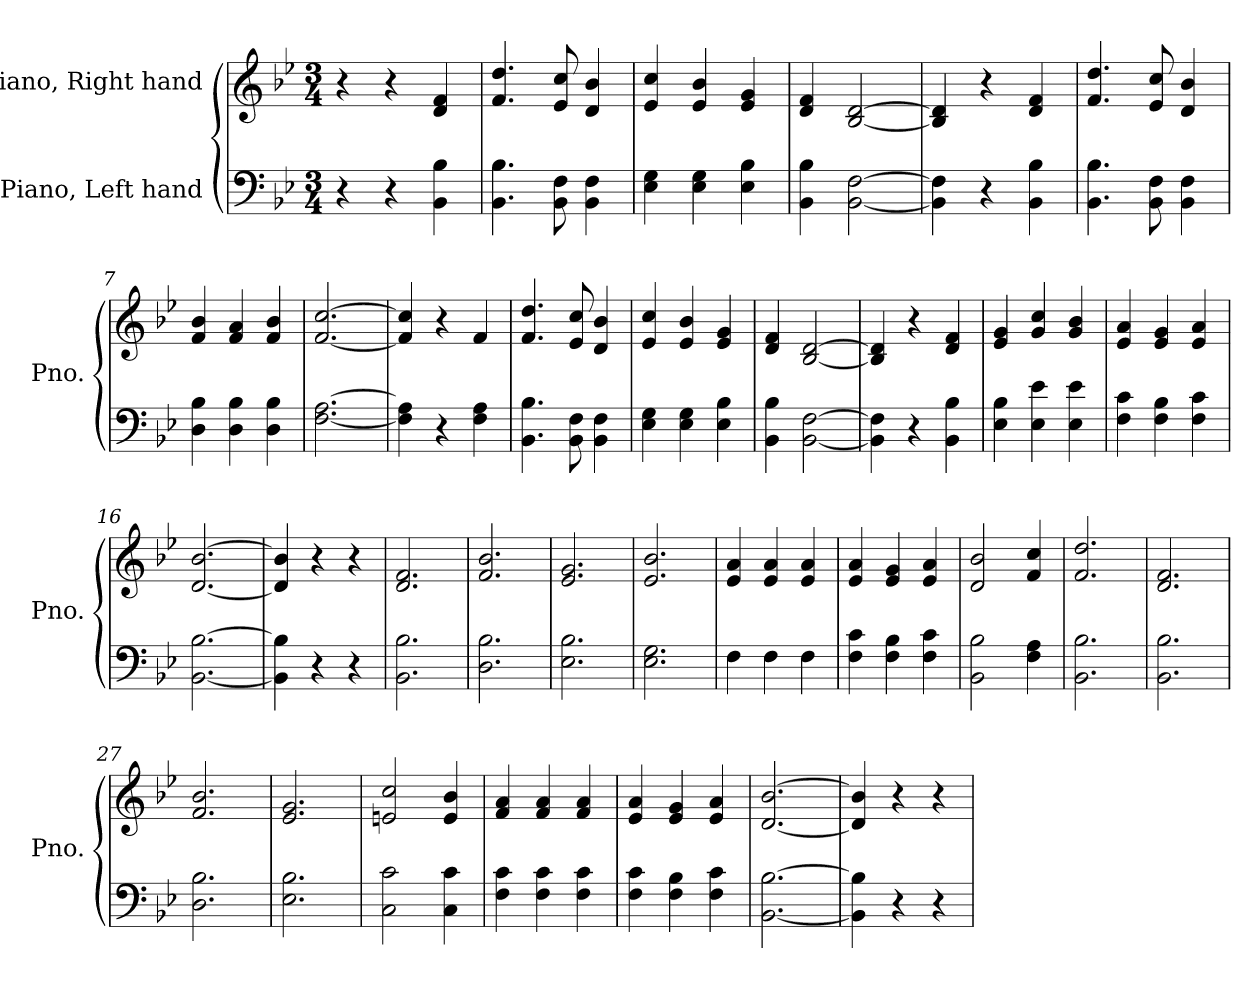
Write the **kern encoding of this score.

**kern	**kern
*part2	*part1
*staff2	*staff1
*I"Piano, Left hand	*I"Piano, Right hand
*I'Pno.	*I'Pno.
*clefF4	*clefG2
*k[b-e-]	*k[b-e-]
*M3/4	*M3/4
*MM120	*MM120
=1	=1
4r	4r
4r	4r
4BB-\ 4B-\	4d/ 4f/
=2	=2
4.BB-\ 4.B-\	4.f/ 4.dd/
8BB-\ 8F\	8e-/ 8cc/
4BB-\ 4F\	4d/ 4b-/
=3	=3
4E-\ 4G\	4e-/ 4cc/
4E-\ 4G\	4e-/ 4b-/
4E-\ 4B-\	4e-/ 4g/
=4	=4
4BB-\ 4B-\	4d/ 4f/
[2BB-\ [2F\	[2B-/ [2d/
=5	=5
4BB-\] 4F\]	4B-/] 4d/]
4r	4r
4BB-\ 4B-\	4d/ 4f/
=6	=6
4.BB-\ 4.B-\	4.f/ 4.dd/
8BB-\ 8F\	8e-/ 8cc/
4BB-\ 4F\	4d/ 4b-/
=7	=7
4D\ 4B-\	4f/ 4b-/
4D\ 4B-\	4f/ 4a/
4D\ 4B-\	4f/ 4b-/
=8	=8
[2.F\ [2.A\	[2.f/ [2.cc/
!!LO:LB:g=z
=9	=9
4F\] 4A\]	4f/] 4cc/]
4r	4r
4F\ 4A\	4f/
=10	=10
4.BB-\ 4.B-\	4.f/ 4.dd/
8BB-\ 8F\	8e-/ 8cc/
4BB-\ 4F\	4d/ 4b-/
=11	=11
4E-\ 4G\	4e-/ 4cc/
4E-\ 4G\	4e-/ 4b-/
4E-\ 4B-\	4e-/ 4g/
=12	=12
4BB-\ 4B-\	4d/ 4f/
[2BB-\ [2F\	[2B-/ [2d/
=13	=13
4BB-\] 4F\]	4B-/] 4d/]
4r	4r
4BB-\ 4B-\	4d/ 4f/
=14	=14
4E-\ 4B-\	4e-/ 4g/
4E-\ 4e-\	4g/ 4cc/
4E-\ 4e-\	4g/ 4b-/
=15	=15
4F\ 4c\	4e-/ 4a/
4F\ 4B-\	4e-/ 4g/
4F\ 4c\	4e-/ 4a/
=16	=16
[2.BB-\ [2.B-\	[2.d/ [2.b-/
=17	=17
4BB-\] 4B-\]	4d/] 4b-/]
4r	4r
4r	4r
=18	=18
2.BB-\ 2.B-\	2.d/ 2.f/
=19	=19
2.D\ 2.B-\	2.f/ 2.b-/
!!LO:LB:g=z
=20	=20
2.E-\ 2.B-\	2.e-/ 2.g/
=21	=21
2.E-\ 2.G\	2.e-/ 2.b-/
=22	=22
4F\	4e-/ 4a/
4F\	4e-/ 4a/
4F\	4e-/ 4a/
=23	=23
4F\ 4c\	4e-/ 4a/
4F\ 4B-\	4e-/ 4g/
4F\ 4c\	4e-/ 4a/
=24	=24
2BB-\ 2B-\	2d/ 2b-/
4F\ 4A\	4f/ 4cc/
=25	=25
2.BB-\ 2.B-\	2.f/ 2.dd/
=26	=26
2.BB-\ 2.B-\	2.d/ 2.f/
=27	=27
2.D\ 2.B-\	2.f/ 2.b-/
=28	=28
2.E-\ 2.B-\	2.e-/ 2.g/
=29	=29
2C\ 2c\	2en/ 2cc/
4C\ 4c\	4e/ 4b-/
=30	=30
4F\ 4c\	4f/ 4a/
4F\ 4c\	4f/ 4a/
4F\ 4c\	4f/ 4a/
=31	=31
4F\ 4c\	4e-/ 4a/
4F\ 4B-\	4e-/ 4g/
4F\ 4c\	4e-/ 4a/
!!LO:LB:g=z
=32	=32
[2.BB-\ [2.B-\	[2.d/ [2.b-/
=33	=33
4BB-\] 4B-\]	4d/] 4b-/]
4r	4r
4r	4r
=	=
*-	*-
